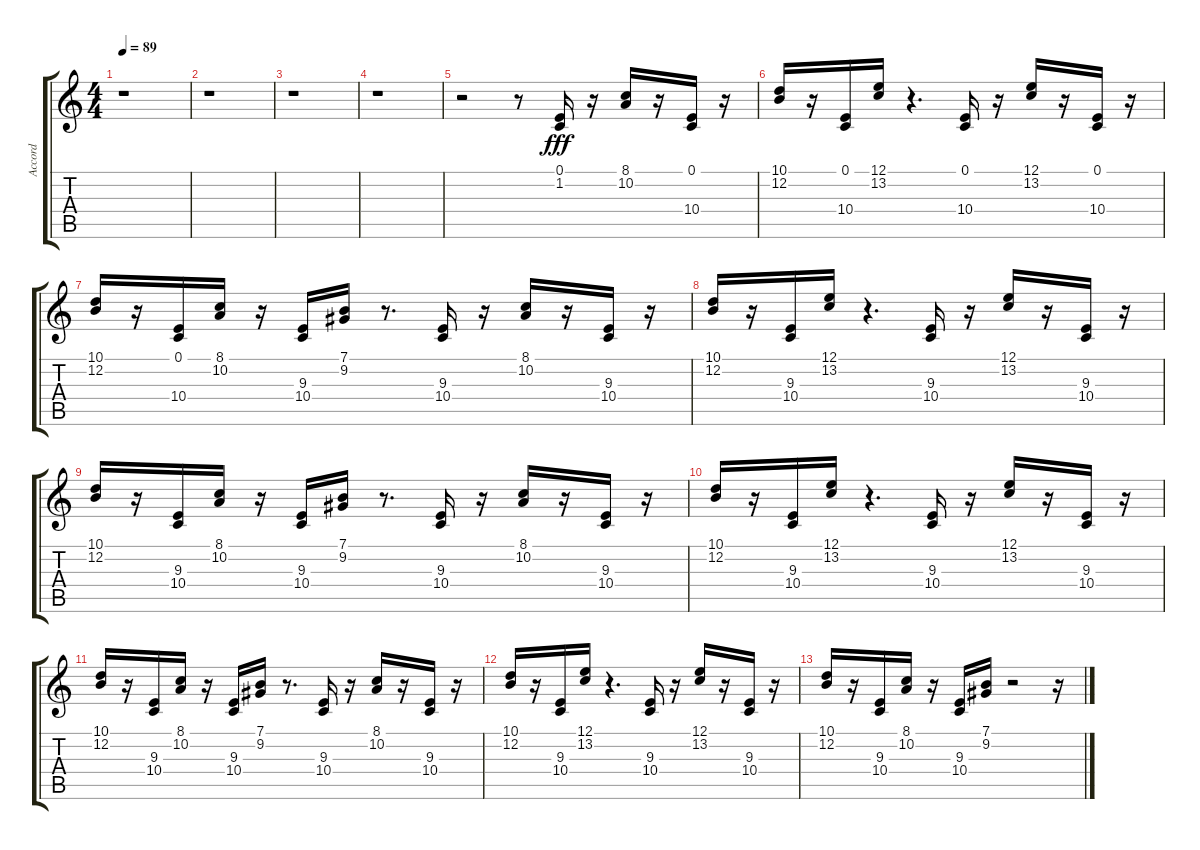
\track ("Accord" "Accord") {instrument accordion}
\staff {score tabs}
\tuning (E4 B3 G3 D3 A2 E2) {hide}
\ts (4 4)
\tempo 89
\clef g2
\ks c
r.1{dy fff} |
r.1 |
r.1 |
r.1 |
r.2 r.8 (0.1 1.2).16 r.16 (8.1 10.2).16 r.16 (0.1 10.4).16 r.16 |
(10.1 12.2).16 r.16 (0.1 10.4).16 (12.1 13.2).16 r.4{d} (0.1 10.4).16 r.16 (12.1 13.2).16 r.16 (0.1 10.4).16 r.16 |
(10.1 12.2).16 r.16 (0.1 10.4).16 (8.1 10.2).16 r.16 (9.3 10.4).16 (7.1 9.2).16 r.8{d} (9.3 10.4).16 r.16 (8.1 10.2).16 r.16 (9.3 10.4).16 r.16 |
(10.1 12.2).16 r.16 (9.3 10.4).16 (12.1 13.2).16 r.4{d} (9.3 10.4).16 r.16 (12.1 13.2).16 r.16 (9.3 10.4).16 r.16 |
(10.1 12.2).16 r.16 (9.3 10.4).16 (8.1 10.2).16 r.16 (9.3 10.4).16 (7.1 9.2).16 r.8{d} (9.3 10.4).16 r.16 (8.1 10.2).16 r.16 (9.3 10.4).16 r.16 |
(10.1 12.2).16 r.16 (9.3 10.4).16 (12.1 13.2).16 r.4{d} (9.3 10.4).16 r.16 (12.1 13.2).16 r.16 (9.3 10.4).16 r.16 |
(10.1 12.2).16 r.16 (9.3 10.4).16 (8.1 10.2).16 r.16 (9.3 10.4).16 (7.1 9.2).16 r.8{d} (9.3 10.4).16 r.16 (8.1 10.2).16 r.16 (9.3 10.4).16 r.16 |
(10.1 12.2).16 r.16 (9.3 10.4).16 (12.1 13.2).16 r.4{d} (9.3 10.4).16 r.16 (12.1 13.2).16 r.16 (9.3 10.4).16 r.16 |
(10.1 12.2).16 r.16 (9.3 10.4).16 (8.1 10.2).16 r.16 (9.3 10.4).16 (7.1 9.2).16 r.2 r.16
